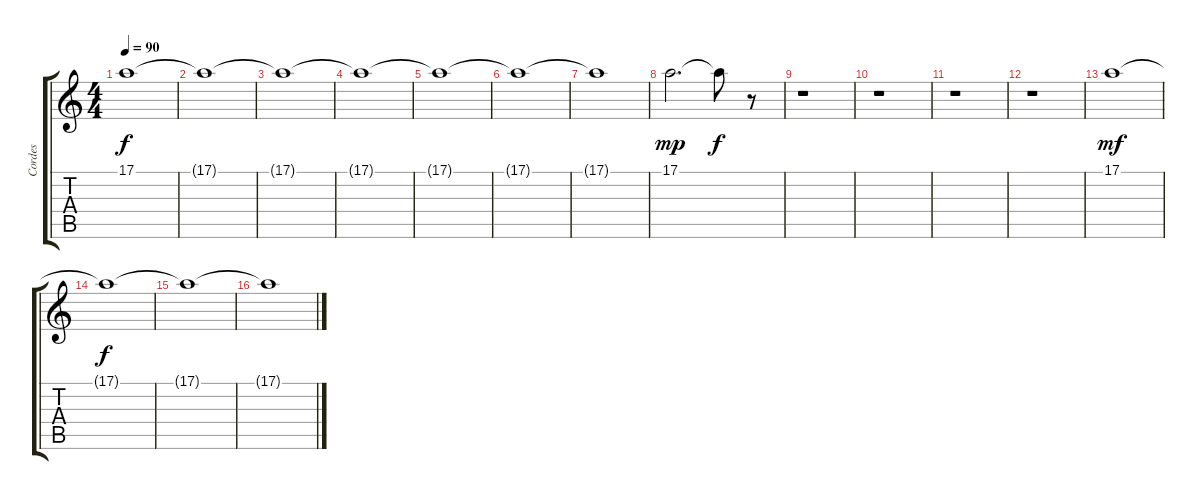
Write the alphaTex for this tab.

\track ("Cordes" "Cordes") {instrument synthstrings2}
\staff {score tabs}
\tuning (E4 B3 G3 D3 A2 E2) {hide}
\ts (4 4)
\tempo 90
\clef g2
\ks c
17.1{t}.1{dy f} |
17.1{t}.1 |
17.1{t}.1 |
17.1{t}.1 |
17.1{t}.1 |
17.1{t}.1 |
17.1{t}.1 |
17.1.2{d dy mp} 17.1{t}.8{dy f} r.8 |
r.1 |
r.1 |
r.1 |
r.1 |
17.1.1{dy mf} |
17.1{t}.1{dy f} |
17.1{t}.1 |
17.1{t}.1
